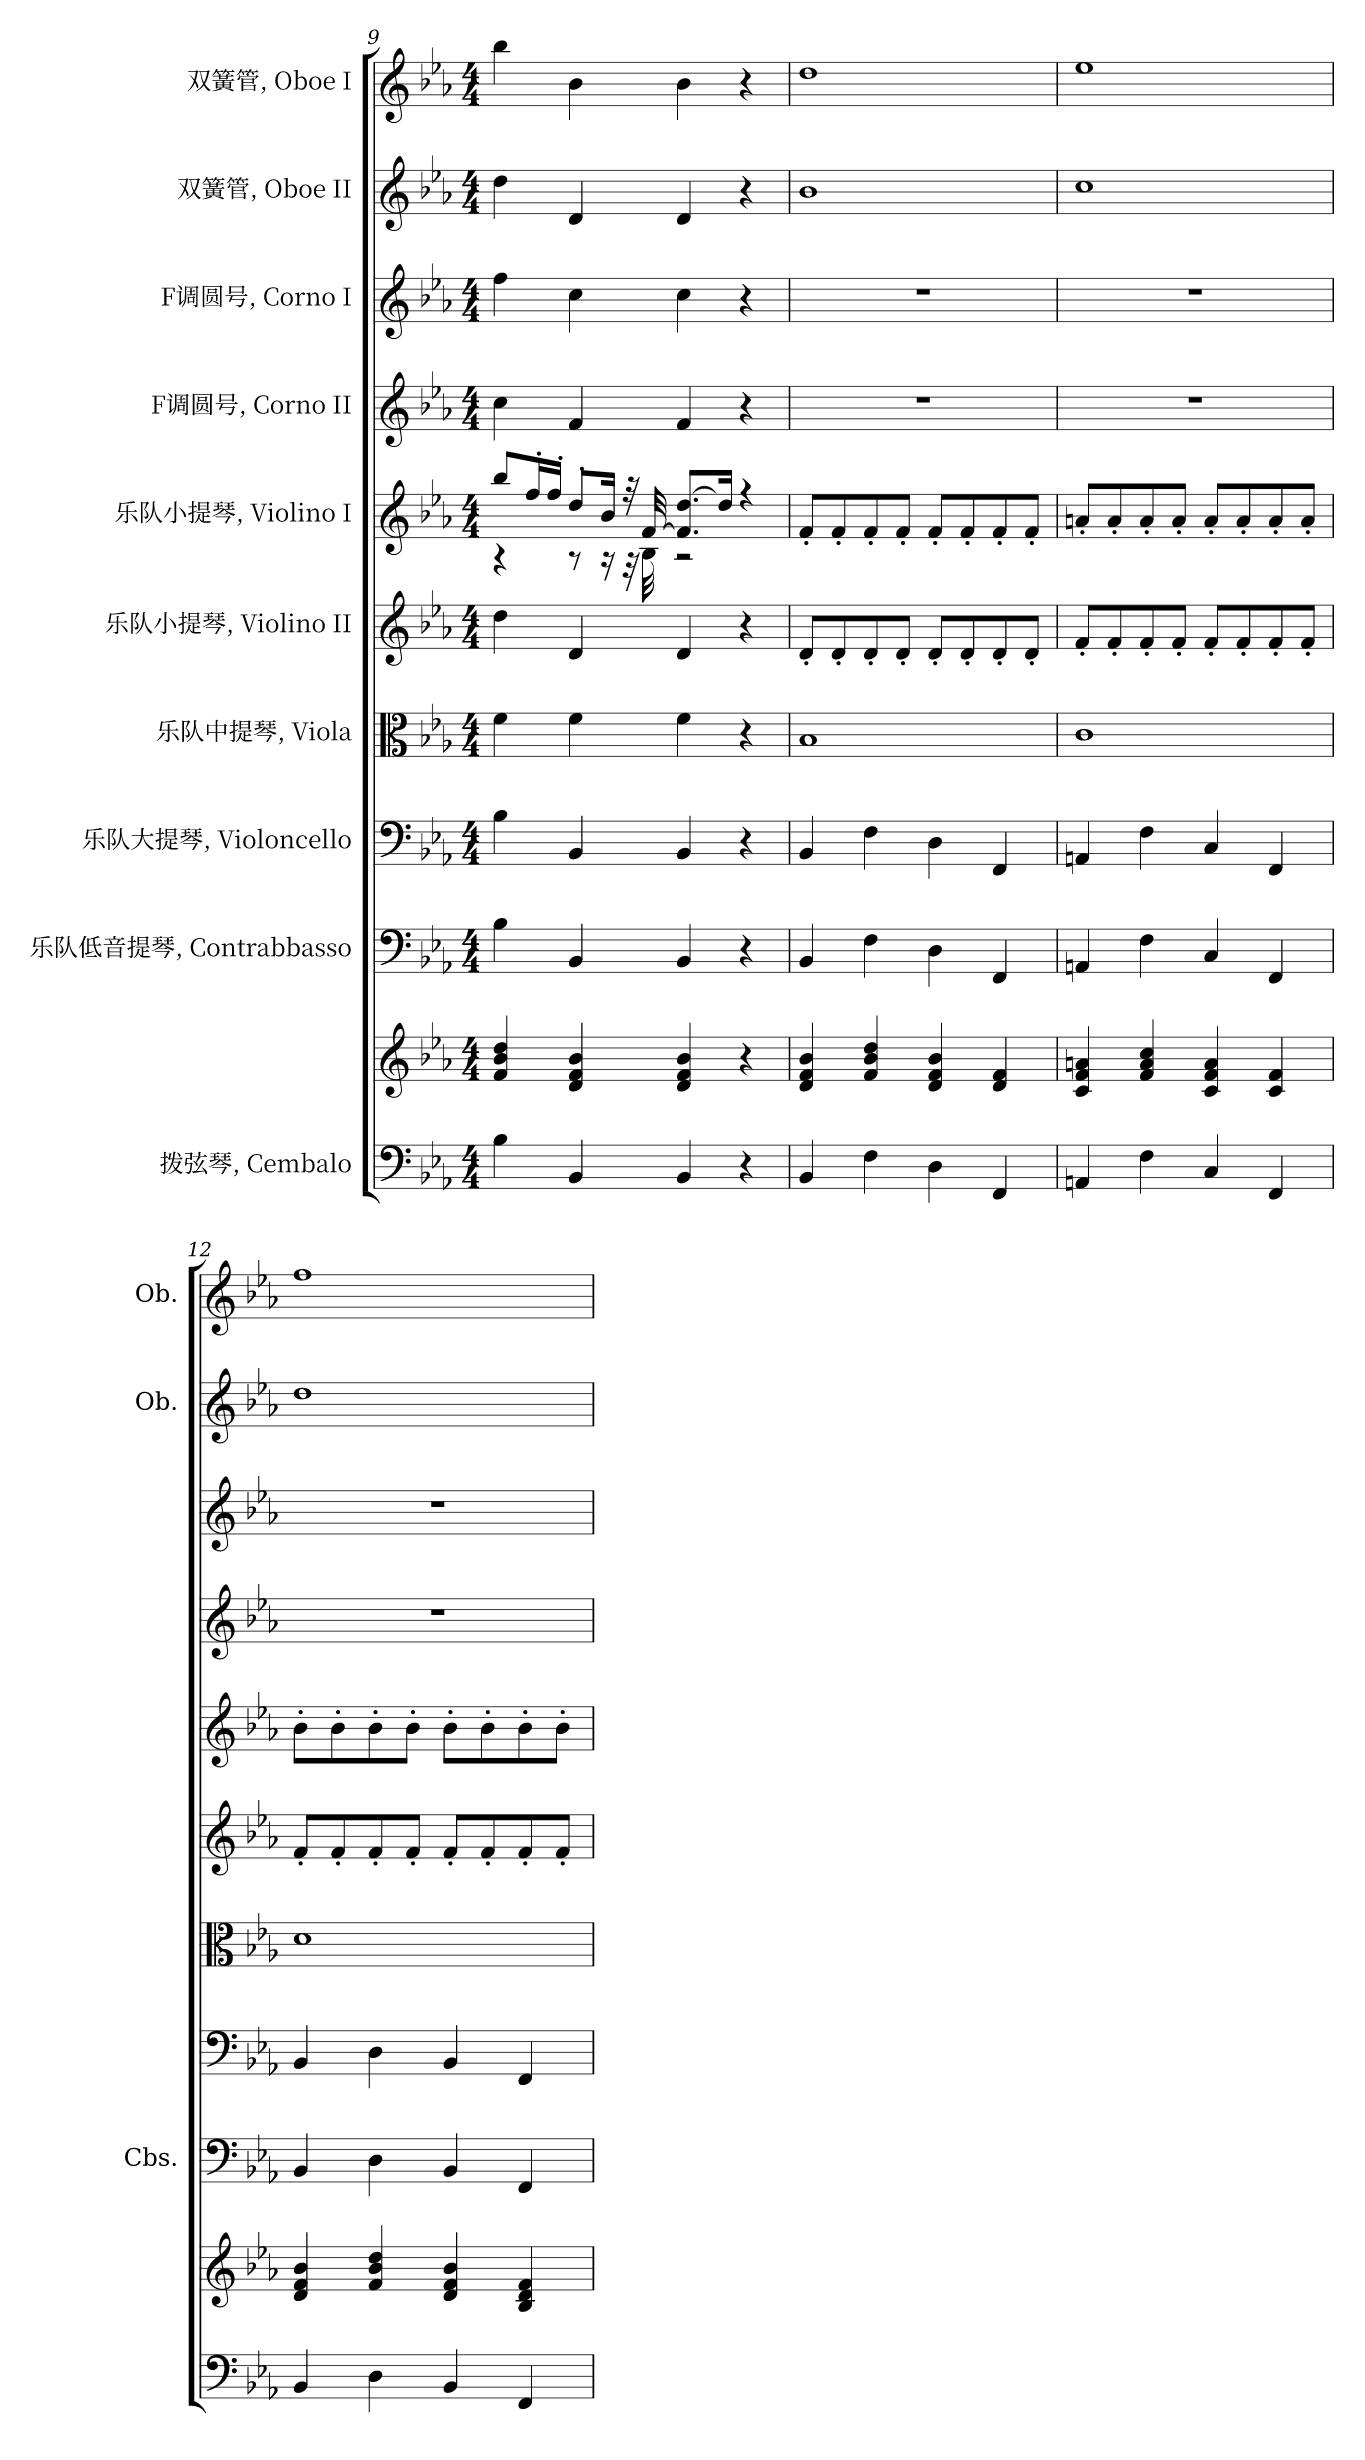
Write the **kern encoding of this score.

**kern	**kern	**kern	**kern	**kern	**kern	**kern	**kern	**kern	**kern	**kern
*part10	*part10	*part9	*part8	*part7	*part6	*part5	*part4	*part3	*part2	*part1
*staff11	*staff10	*staff9	*staff8	*staff7	*staff6	*staff5	*staff4	*staff3	*staff2	*staff1
*I"拨弦琴, Cembalo	*	*I"乐队低音提琴, Contrabbasso	*I"乐队大提琴, Violoncello	*I"乐队中提琴, Viola	*I"乐队小提琴, Violino II	*I"乐队小提琴, Violino I	*I"F调圆号, Corno II	*I"F调圆号, Corno I	*I"双簧管, Oboe II	*I"双簧管, Oboe I
*	*	*I'Cbs.	*	*	*	*	*	*	*I'Ob.	*I'Ob.
*clefF4	*clefG2	*clefF4	*clefF4	*clefC3	*clefG2	*clefG2	*clefG2	*clefG2	*clefG2	*clefG2
*	*	*ITrd7c12	*	*	*	*	*ITrd4c7	*ITrd4c7	*	*
*k[b-e-a-]	*k[b-e-a-]	*k[b-e-a-]	*k[b-e-a-]	*k[b-e-a-]	*k[b-e-a-]	*k[b-e-a-]	*k[b-e-a-d-]	*k[b-e-a-d-]	*k[b-e-a-]	*k[b-e-a-]
*M4/4	*M4/4	*M4/4	*M4/4	*M4/4	*M4/4	*M4/4	*M4/4	*M4/4	*M4/4	*M4/4
=9	=9	=9	=9	=9	=9	=9	=9	=9	=9	=9
*	*	*	*	*	*	*^	*	*	*	*
4B-\	4f/ 4b-/ 4dd/	4BB-\	4B-\	4f\	4dd\	8bb-/L	4r	4f\	4b-\	4dd\	4bb-\
.	.	.	.	.	.	16ff'/L	.	.	.	.	.
.	.	.	.	.	.	16ff'/JJ	.	.	.	.	.
4BB-/	4d/ 4f/ 4b-/	4BBB-/	4BB-/	4f\	4d/	8dd'/L	8r	4B-/	4f\	4d/	4b-\
.	.	.	.	.	.	16b-/Jk	16r	.	.	.	.
.	.	.	.	.	.	32r	32r	.	.	.	.
.	.	.	.	.	.	[32f/	32B-\	.	.	.	.
4BB-/	4d/ 4f/ 4b-/	4BBB-/	4BB-/	4f\	4d/	8.f/] [8.dd/L	2r	4B-/	4f\	4d/	4b-\
.	.	.	.	.	.	16dd/Jk]	.	.	.	.	.
4r	4r	4r	4r	4r	4r	4r	.	4r	4r	4r	4r
*	*	*	*	*	*	*v	*v	*	*	*	*
=10	=10	=10	=10	=10	=10	=10	=10	=10	=10	=10
4BB-/	4d/ 4f/ 4b-/	4BBB-/	4BB-/	1B-	8d'/L	8f'/L	1r	1r	1b-	1dd
.	.	.	.	.	8d'/	8f'/	.	.	.	.
4F\	4f/ 4b-/ 4dd/	4FF\	4F\	.	8d'/	8f'/	.	.	.	.
.	.	.	.	.	8d'/J	8f'/J	.	.	.	.
4D\	4d/ 4f/ 4b-/	4DD\	4D\	.	8d'/L	8f'/L	.	.	.	.
.	.	.	.	.	8d'/	8f'/	.	.	.	.
4FF/	4d/ 4f/	4FFF/	4FF/	.	8d'/	8f'/	.	.	.	.
.	.	.	.	.	8d'/J	8f'/J	.	.	.	.
!!LO:PB:g=z
=11	=11	=11	=11	=11	=11	=11	=11	=11	=11	=11
4AAn/	4c/ 4f/ 4an/	4AAAn/	4AAn/	1c	8f'/L	8an'/L	1r	1r	1cc	1ee-
.	.	.	.	.	8f'/	8a'/	.	.	.	.
4F\	4f/ 4a/ 4cc/	4FF\	4F\	.	8f'/	8a'/	.	.	.	.
.	.	.	.	.	8f'/J	8a'/J	.	.	.	.
4C/	4c/ 4f/ 4a/	4CC/	4C/	.	8f'/L	8a'/L	.	.	.	.
.	.	.	.	.	8f'/	8a'/	.	.	.	.
4FF/	4c/ 4f/	4FFF/	4FF/	.	8f'/	8a'/	.	.	.	.
.	.	.	.	.	8f'/J	8a'/J	.	.	.	.
=12	=12	=12	=12	=12	=12	=12	=12	=12	=12	=12
4BB-/	4d/ 4f/ 4b-/	4BBB-/	4BB-/	1d	8f'/L	8b-'\L	1r	1r	1dd	1ff
.	.	.	.	.	8f'/	8b-'\	.	.	.	.
4D\	4f/ 4b-/ 4dd/	4DD\	4D\	.	8f'/	8b-'\	.	.	.	.
.	.	.	.	.	8f'/J	8b-'\J	.	.	.	.
4BB-/	4d/ 4f/ 4b-/	4BBB-/	4BB-/	.	8f'/L	8b-'\L	.	.	.	.
.	.	.	.	.	8f'/	8b-'\	.	.	.	.
4FF/	4B-/ 4d/ 4f/	4FFF/	4FF/	.	8f'/	8b-'\	.	.	.	.
.	.	.	.	.	8f'/J	8b-'\J	.	.	.	.
=	=	=	=	=	=	=	=	=	=	=
*-	*-	*-	*-	*-	*-	*-	*-	*-	*-	*-
